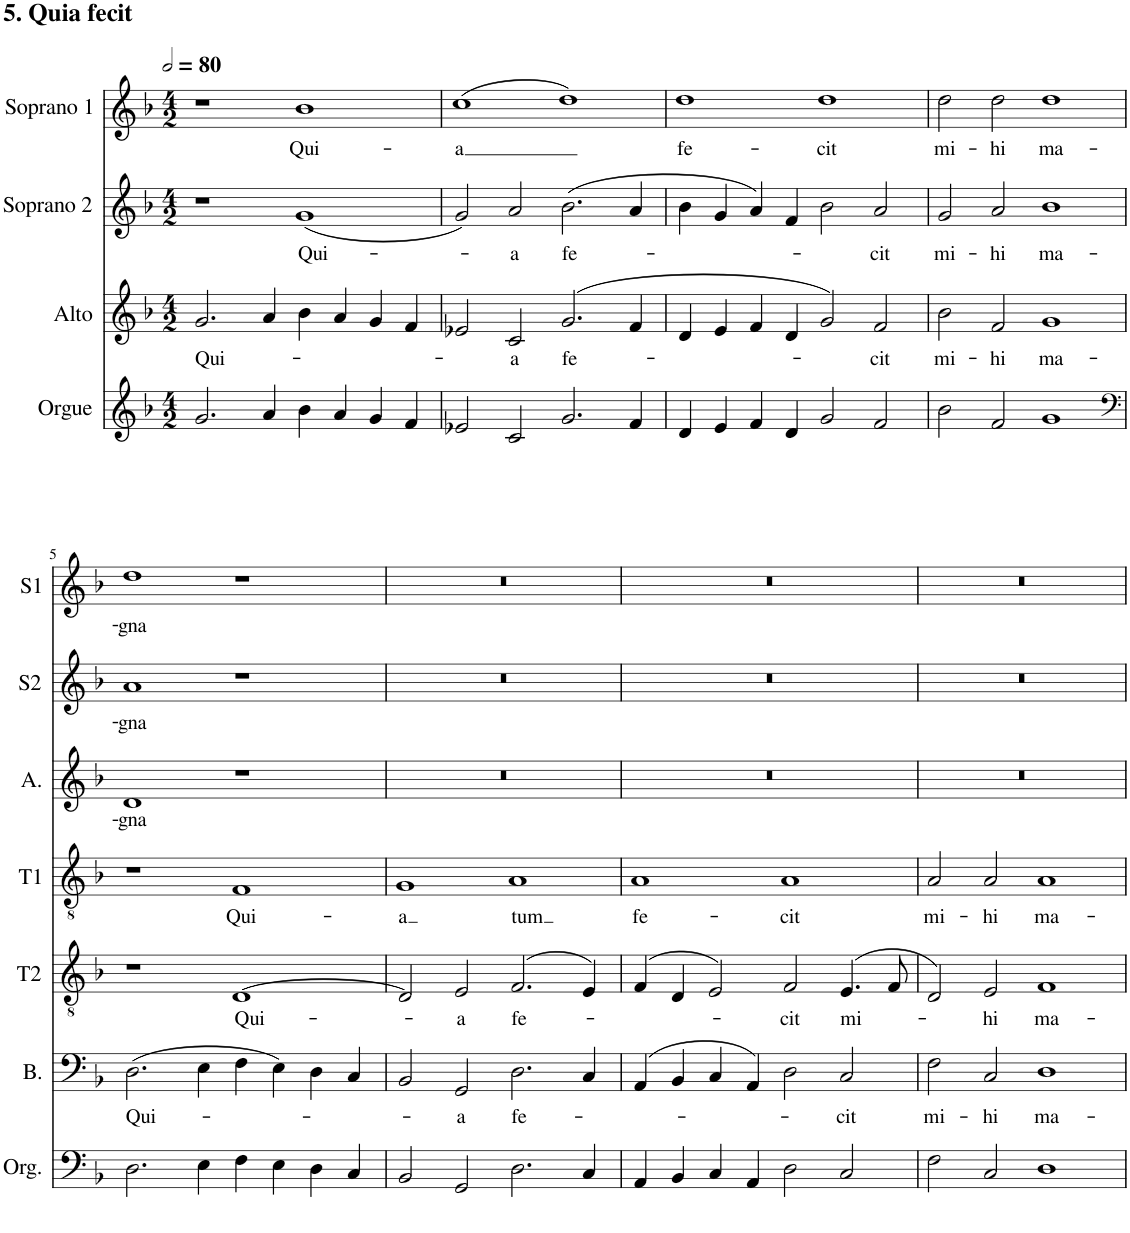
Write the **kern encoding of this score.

**kern	**kern	**text	**kern	**text	**kern	**text	**kern	**text	**kern	**text	**kern	**text
*part7	*part6	*part6	*part5	*part5	*part4	*part4	*part3	*part3	*part2	*part2	*part1	*part1
*staff7	*staff6	*staff6	*staff5	*staff5	*staff4	*staff4	*staff3	*staff3	*staff2	*staff2	*staff1	*staff1
*I"Orgue	*I"Basse	*	*I"Ténor 2	*	*I"Ténor 1	*	*I"Alto	*	*I"Soprano 2	*	*I"Soprano 1	*
*I'Org.	*I'B.	*	*I'T2	*	*I'T1	*	*I'A.	*	*I'S2	*	*I'S1	*
!!LO:PB:g=z
*	*stria5	*	*stria5	*	*stria5	*	*	*	*	*	*	*
*clefG2	*clefF4	*	*clefGv2	*	*clefGv2	*	*clefG2	*	*clefG2	*	*clefG2	*
*k[b-]	*k[b-]	*	*k[b-]	*	*k[b-]	*	*k[b-]	*	*k[b-]	*	*k[b-]	*
*M4/2	*M4/2	*	*M4/2	*	*M4/2	*	*M4/2	*	*M4/2	*	*M4/2	*
*MM160	*MM160	*	*MM160	*	*MM160	*	*MM160	*	*MM160	*	*MM160	*
=1	=1	=1	=1	=1	=1	=1	=1	=1	=1	=1	=1	=1
!	!	!	!	!	!	!	!	!	!	!	!LO:TX:a:B:t=5. Quia fecit	!
!	!	!	!	!	!	!	!	!LO:LY:b	!	!	!	!
2.g/	0r	.	0r	.	0r	.	2.g/	Qui-	1r	.	1r	.
4a/	.	.	.	.	.	.	4a/	.	.	.	.	.
!	!	!	!	!	!	!	!	!	!	!LO:LY:b	!	!LO:LY:b
4b-\	.	.	.	.	.	.	4b-\	.	(1g	Qui-	1b-	Qui-
4a/	.	.	.	.	.	.	4a/	.	.	.	.	.
4g/	.	.	.	.	.	.	4g/	.	.	.	.	.
4f/	.	.	.	.	.	.	4f/	.	.	.	.	.
=2	=2	=2	=2	=2	=2	=2	=2	=2	=2	=2	=2	=2
!	!	!	!	!	!	!	!	!	!	!	!	!LO:LY:b
2e-X/	0r	.	0r	.	0r	.	2e-X/	.	2g/)	.	(1cc	-a
!	!	!	!	!	!	!	!	!LO:LY:b	!	!LO:LY:b	!	!
2c/	.	.	.	.	.	.	2c/	a	2a/	-a	.	.
!	!	!	!	!	!	!	!	!LO:LY:b	!	!LO:LY:b	!	!
2.g/	.	.	.	.	.	.	(>2.g/	fe-	(2.b-\	fe-	1dd)	.
4f/	.	.	.	.	.	.	4f/	.	4a/	.	.	.
=3	=3	=3	=3	=3	=3	=3	=3	=3	=3	=3	=3	=3
!	!	!	!	!	!	!	!	!	!	!	!	!LO:LY:b
4d/	0r	.	0r	.	0r	.	4d/	.	4b-\	.	1dd	fe-
4e/	.	.	.	.	.	.	4e/	.	4g/	.	.	.
4f/	.	.	.	.	.	.	4f/	.	4a/)	.	.	.
4d/	.	.	.	.	.	.	4d/	.	4f/	.	.	.
!	!	!	!	!	!	!	!	!	!	!	!	!LO:LY:b
2g/	.	.	.	.	.	.	2g/)	.	2b-\	.	1dd	-cit
!	!	!	!	!	!	!	!	!LO:LY:b	!	!LO:LY:b	!	!
2f/	.	.	.	.	.	.	2f/	-cit	2a/	-cit	.	.
=4	=4	=4	=4	=4	=4	=4	=4	=4	=4	=4	=4	=4
!	!	!	!	!	!	!	!	!LO:LY:b	!	!LO:LY:b	!	!LO:LY:b
2b-\	0r	.	0r	.	0r	.	2b-\	mi-	2g/	mi-	2dd\	mi-
!	!	!	!	!	!	!	!	!LO:LY:b	!	!LO:LY:b	!	!LO:LY:b
2f/	.	.	.	.	.	.	2f/	-hi	2a/	-hi	2dd\	-hi
!	!	!	!	!	!	!	!	!LO:LY:b	!	!LO:LY:b	!	!LO:LY:b
1g	.	.	.	.	.	.	1g	ma-	1b-	ma-	1dd	ma-
!!LO:LB:g=z
=5	=5	=5	=5	=5	=5	=5	=5	=5	=5	=5	=5	=5
*clefF4	*	*	*	*	*	*	*	*	*	*	*	*
!	!	!LO:LY:b	!	!	!	!	!	!LO:LY:b	!	!LO:LY:b	!	!LO:LY:b
2.D\	(2.D\	Qui-	1r	.	1r	.	1d	-gna	1a	-gna	1dd	-gna
4E\	4E\	.	.	.	.	.	.	.	.	.	.	.
!	!	!	!	!LO:LY:b	!	!LO:LY:b	!	!	!	!	!	!
4F\	4F\	.	[>1D	Qui-	1F	Qui-	1r	.	1r	.	1r	.
4E\	4E\)	.	.	.	.	.	.	.	.	.	.	.
4D\	4D\	.	.	.	.	.	.	.	.	.	.	.
4C/	4C/	.	.	.	.	.	.	.	.	.	.	.
=6	=6	=6	=6	=6	=6	=6	=6	=6	=6	=6	=6	=6
!	!	!	!	!	!	!LO:LY:b	!	!	!	!	!	!
2BB-/	2BB-/	.	2D/]	.	1G	-a	0r	.	0r	.	0r	.
!	!	!LO:LY:b	!	!LO:LY:b	!	!	!	!	!	!	!	!
2GG/	2GG/	-a	2E/	-a	.	.	.	.	.	.	.	.
!	!	!LO:LY:b	!	!LO:LY:b	!	!LO:LY:b	!	!	!	!	!	!
2.D\	2.D\	fe-	(>2.F/	fe-	1A	tum	.	.	.	.	.	.
4C/	4C/	.	4E/)	.	.	.	.	.	.	.	.	.
=7	=7	=7	=7	=7	=7	=7	=7	=7	=7	=7	=7	=7
!	!	!	!	!	!	!LO:LY:b	!	!	!	!	!	!
4AA/	(>4AA/	.	(>4F/	.	1A	fe-	0r	.	0r	.	0r	.
4BB-/	4BB-/	.	4D/	.	.	.	.	.	.	.	.	.
4C/	4C/	.	2E/)	.	.	.	.	.	.	.	.	.
4AA/	4AA/)	.	.	.	.	.	.	.	.	.	.	.
!	!	!	!	!LO:LY:b	!	!LO:LY:b	!	!	!	!	!	!
2D\	2D\	.	2F/	-cit	1A	-cit	.	.	.	.	.	.
!	!	!LO:LY:b	!	!LO:LY:b	!	!	!	!	!	!	!	!
2C/	2C/	-cit	(>4.E/	mi-	.	.	.	.	.	.	.	.
.	.	.	8F/	.	.	.	.	.	.	.	.	.
=8	=8	=8	=8	=8	=8	=8	=8	=8	=8	=8	=8	=8
!	!	!LO:LY:b	!	!	!	!LO:LY:b	!	!	!	!	!	!
2F\	2F\	mi-	2D/)	.	2A/	mi-	0r	.	0r	.	0r	.
!	!	!LO:LY:b	!	!LO:LY:b	!	!LO:LY:b	!	!	!	!	!	!
2C/	2C/	-hi	2E/	-hi	2A/	-hi	.	.	.	.	.	.
!	!	!LO:LY:b	!	!LO:LY:b	!	!LO:LY:b	!	!	!	!	!	!
1D	1D	ma-	1F	ma-	1A	ma-	.	.	.	.	.	.
=	=	=	=	=	=	=	=	=	=	=	=	=
*-	*-	*-	*-	*-	*-	*-	*-	*-	*-	*-	*-	*-
